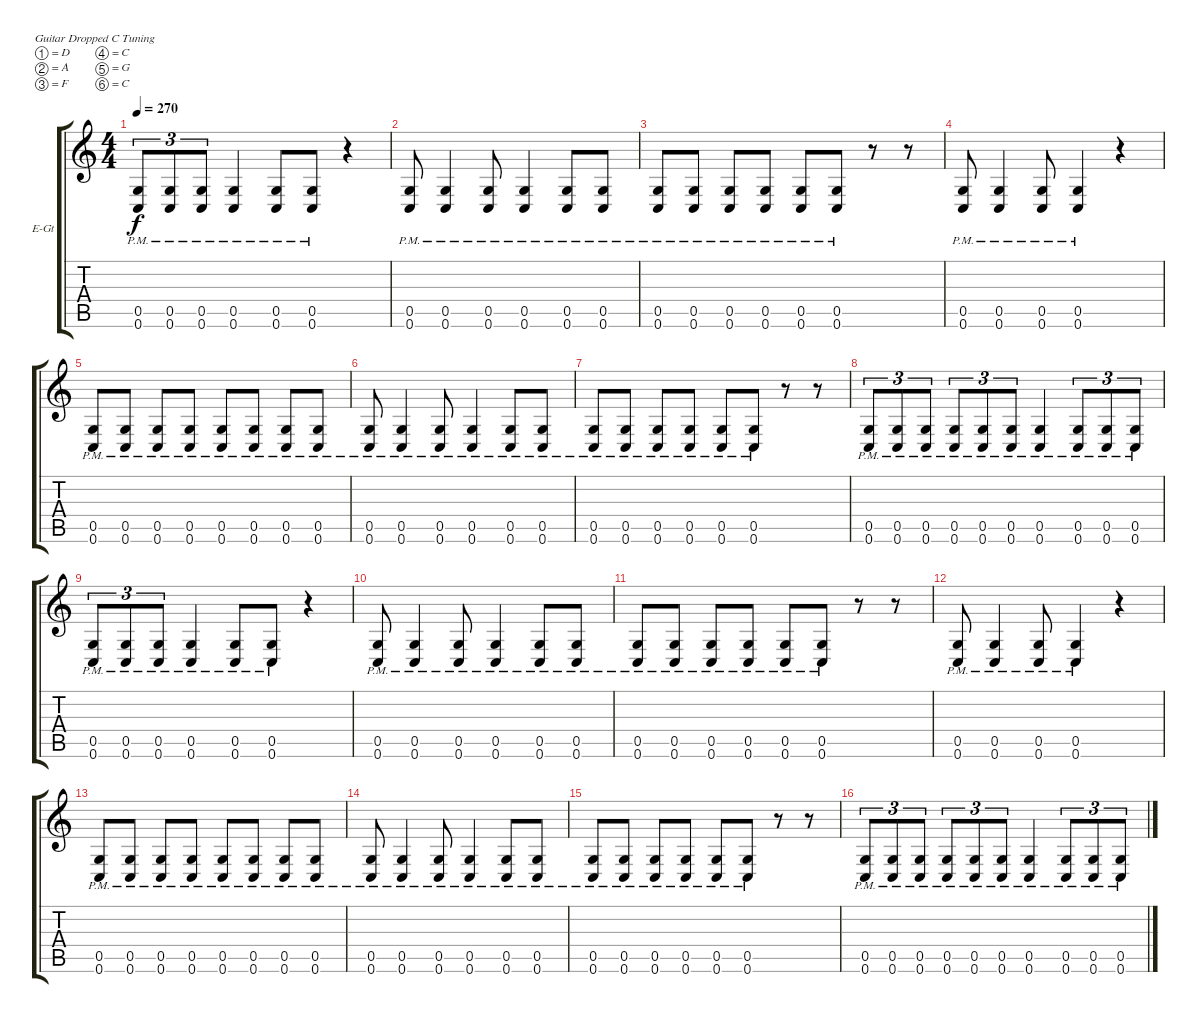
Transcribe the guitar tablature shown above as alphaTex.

\bracketExtendMode groupsimilarinstruments
\firstSystemTrackNameOrientation horizontal
\otherSystemsTrackNameOrientation horizontal
\track ("Ernie" "E-Gt") {instrument distortionguitar}
\staff {score tabs}
\tuning (D4 A3 F3 C3 G2 C2)
\ts (4 4)
\tempo 270
\clef g2
\ks c
(0.5{pm} 0.6{pm}).8{tu (3 2) dy f} (0.5{pm} 0.6{pm}).8{tu (3 2)} (0.5{pm} 0.6{pm}).8{tu (3 2)} (0.5{pm} 0.6{pm}).4 (0.5{pm} 0.6{pm}).8 (0.5{pm} 0.6{pm}).8 r.4 |
(0.5{pm} 0.6{pm}).8 (0.5{pm} 0.6{pm}).4 (0.5{pm} 0.6{pm}).8 (0.5{pm} 0.6{pm}).4 (0.5{pm} 0.6{pm}).8 (0.5{pm} 0.6{pm}).8 |
(0.5{pm} 0.6{pm}).8 (0.5{pm} 0.6{pm}).8 (0.5{pm} 0.6{pm}).8 (0.5{pm} 0.6{pm}).8 (0.5{pm} 0.6{pm}).8 (0.5{pm} 0.6{pm}).8 r.8 r.8 |
(0.5{pm} 0.6{pm}).8 (0.5{pm} 0.6{pm}).4 (0.5{pm} 0.6{pm}).8 (0.5{pm} 0.6{pm}).4 r.4 |
(0.5{pm} 0.6{pm}).8 (0.5{pm} 0.6{pm}).8 (0.5{pm} 0.6{pm}).8 (0.5{pm} 0.6{pm}).8 (0.5{pm} 0.6{pm}).8 (0.5{pm} 0.6{pm}).8 (0.5{pm} 0.6{pm}).8 (0.5{pm} 0.6{pm}).8 |
(0.5{pm} 0.6{pm}).8 (0.5{pm} 0.6{pm}).4 (0.5{pm} 0.6{pm}).8 (0.5{pm} 0.6{pm}).4 (0.5{pm} 0.6{pm}).8 (0.5{pm} 0.6{pm}).8 |
(0.5{pm} 0.6{pm}).8 (0.5{pm} 0.6{pm}).8 (0.5{pm} 0.6{pm}).8 (0.5{pm} 0.6{pm}).8 (0.5{pm} 0.6{pm}).8 (0.5{pm} 0.6{pm}).8 r.8 r.8 |
(0.5{pm} 0.6{pm}).8{tu (3 2)} (0.5{pm} 0.6{pm}).8{tu (3 2)} (0.5{pm} 0.6{pm}).8{tu (3 2)} (0.5{pm} 0.6{pm}).8{tu (3 2)} (0.5{pm} 0.6{pm}).8{tu (3 2)} (0.5{pm} 0.6{pm}).8{tu (3 2)} (0.5{pm} 0.6{pm}).4 (0.5{pm} 0.6{pm}).8{tu (3 2)} (0.5{pm} 0.6{pm}).8{tu (3 2)} (0.5{pm} 0.6{pm}).8{tu (3 2)} |
(0.5{pm} 0.6{pm}).8{tu (3 2)} (0.5{pm} 0.6{pm}).8{tu (3 2)} (0.5{pm} 0.6{pm}).8{tu (3 2)} (0.5{pm} 0.6{pm}).4 (0.5{pm} 0.6{pm}).8 (0.5{pm} 0.6{pm}).8 r.4 |
(0.5{pm} 0.6{pm}).8 (0.5{pm} 0.6{pm}).4 (0.5{pm} 0.6{pm}).8 (0.5{pm} 0.6{pm}).4 (0.5{pm} 0.6{pm}).8 (0.5{pm} 0.6{pm}).8 |
(0.5{pm} 0.6{pm}).8 (0.5{pm} 0.6{pm}).8 (0.5{pm} 0.6{pm}).8 (0.5{pm} 0.6{pm}).8 (0.5{pm} 0.6{pm}).8 (0.5{pm} 0.6{pm}).8 r.8 r.8 |
(0.5{pm} 0.6{pm}).8 (0.5{pm} 0.6{pm}).4 (0.5{pm} 0.6{pm}).8 (0.5{pm} 0.6{pm}).4 r.4 |
(0.5{pm} 0.6{pm}).8 (0.5{pm} 0.6{pm}).8 (0.5{pm} 0.6{pm}).8 (0.5{pm} 0.6{pm}).8 (0.5{pm} 0.6{pm}).8 (0.5{pm} 0.6{pm}).8 (0.5{pm} 0.6{pm}).8 (0.5{pm} 0.6{pm}).8 |
(0.5{pm} 0.6{pm}).8 (0.5{pm} 0.6{pm}).4 (0.5{pm} 0.6{pm}).8 (0.5{pm} 0.6{pm}).4 (0.5{pm} 0.6{pm}).8 (0.5{pm} 0.6{pm}).8 |
(0.5{pm} 0.6{pm}).8 (0.5{pm} 0.6{pm}).8 (0.5{pm} 0.6{pm}).8 (0.5{pm} 0.6{pm}).8 (0.5{pm} 0.6{pm}).8 (0.5{pm} 0.6{pm}).8 r.8 r.8 |
(0.5{pm} 0.6{pm}).8{tu (3 2)} (0.5{pm} 0.6{pm}).8{tu (3 2)} (0.5{pm} 0.6{pm}).8{tu (3 2)} (0.5{pm} 0.6{pm}).8{tu (3 2)} (0.5{pm} 0.6{pm}).8{tu (3 2)} (0.5{pm} 0.6{pm}).8{tu (3 2)} (0.5{pm} 0.6{pm}).4 (0.5{pm} 0.6{pm}).8{tu (3 2)} (0.5{pm} 0.6{pm}).8{tu (3 2)} (0.5{pm} 0.6{pm}).8{tu (3 2)}
